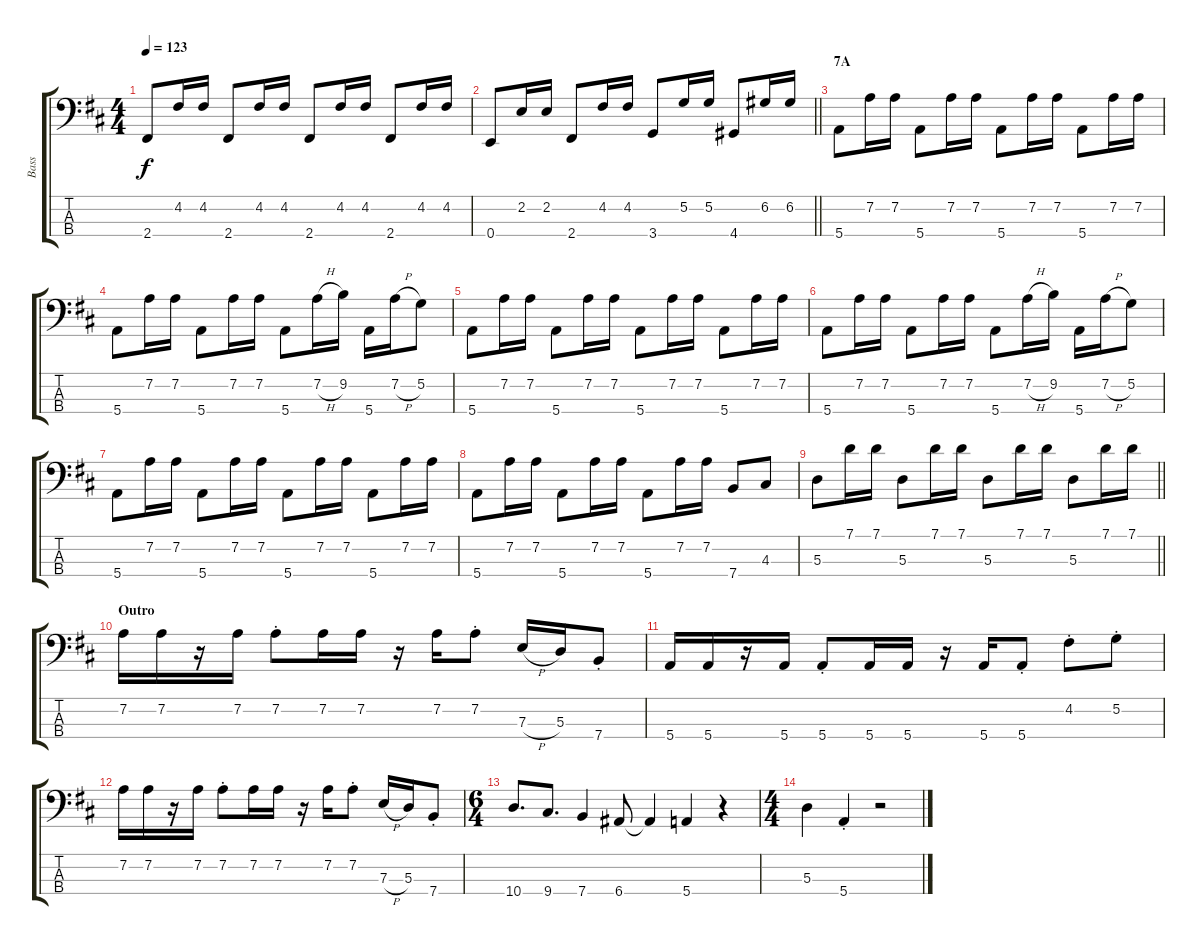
\track ("Bass" "Bass") {instrument electricbassfinger}
\staff {score tabs}
\tuning (G2 D2 A1 E1) {hide}
\ts (4 4)
\tempo 123
\clef f4
\ks d
2.4.8{dy f} 4.2.16 4.2.16 2.4.8 4.2.16 4.2.16 2.4.8 4.2.16 4.2.16 2.4.8 4.2.16 4.2.16 |
\barLineRight lightlight
0.4.8 2.2.16 2.2.16 2.4.8 4.2.16 4.2.16 3.4.8 5.2.16 5.2.16 4.4.8 6.2.16 6.2.16 |
\section ("" "7A")
5.4.8 7.2.16 7.2.16 5.4.8 7.2.16 7.2.16 5.4.8 7.2.16 7.2.16 5.4.8 7.2.16 7.2.16 |
5.4.8 7.2.16 7.2.16 5.4.8 7.2.16 7.2.16 5.4.8 7.2{h}.16 9.2.16 5.4.16 7.2{h}.16 5.2.8 |
5.4.8 7.2.16 7.2.16 5.4.8 7.2.16 7.2.16 5.4.8 7.2.16 7.2.16 5.4.8 7.2.16 7.2.16 |
5.4.8 7.2.16 7.2.16 5.4.8 7.2.16 7.2.16 5.4.8 7.2{h}.16 9.2.16 5.4.16 7.2{h}.16 5.2.8 |
5.4.8 7.2.16 7.2.16 5.4.8 7.2.16 7.2.16 5.4.8 7.2.16 7.2.16 5.4.8 7.2.16 7.2.16 |
5.4.8 7.2.16 7.2.16 5.4.8 7.2.16 7.2.16 5.4.8 7.2.16 7.2.16 7.4.8 4.3.8 |
\barLineRight lightlight
5.3.8 7.1.16 7.1.16 5.3.8 7.1.16 7.1.16 5.3.8 7.1.16 7.1.16 5.3.8 7.1.16 7.1.16 |
\section ("" "Outro")
7.2.16 7.2.16 r.16 7.2.16 7.2{st}.8 7.2.16 7.2.16 r.16 7.2.16 7.2{st}.8 7.3{h}.16 5.3.16 7.4{st}.8 |
5.4.16 5.4.16 r.16 5.4.16 5.4{st}.8 5.4.16 5.4.16 r.16 5.4.16 5.4{st}.8 4.2{st}.8 5.2{st}.8 |
7.2.16 7.2.16 r.16 7.2.16 7.2{st}.8 7.2.16 7.2.16 r.16 7.2.16 7.2{st}.8 7.3{h}.16 5.3.16 7.4{st}.8 |
\ts (6 4)
10.4.8{d} 9.4.8{d} 7.4.4 6.4.8 6.4{t}.4 5.4.4 r.4 |
\ts (4 4)
5.3.4 5.4{st}.4 r.2
